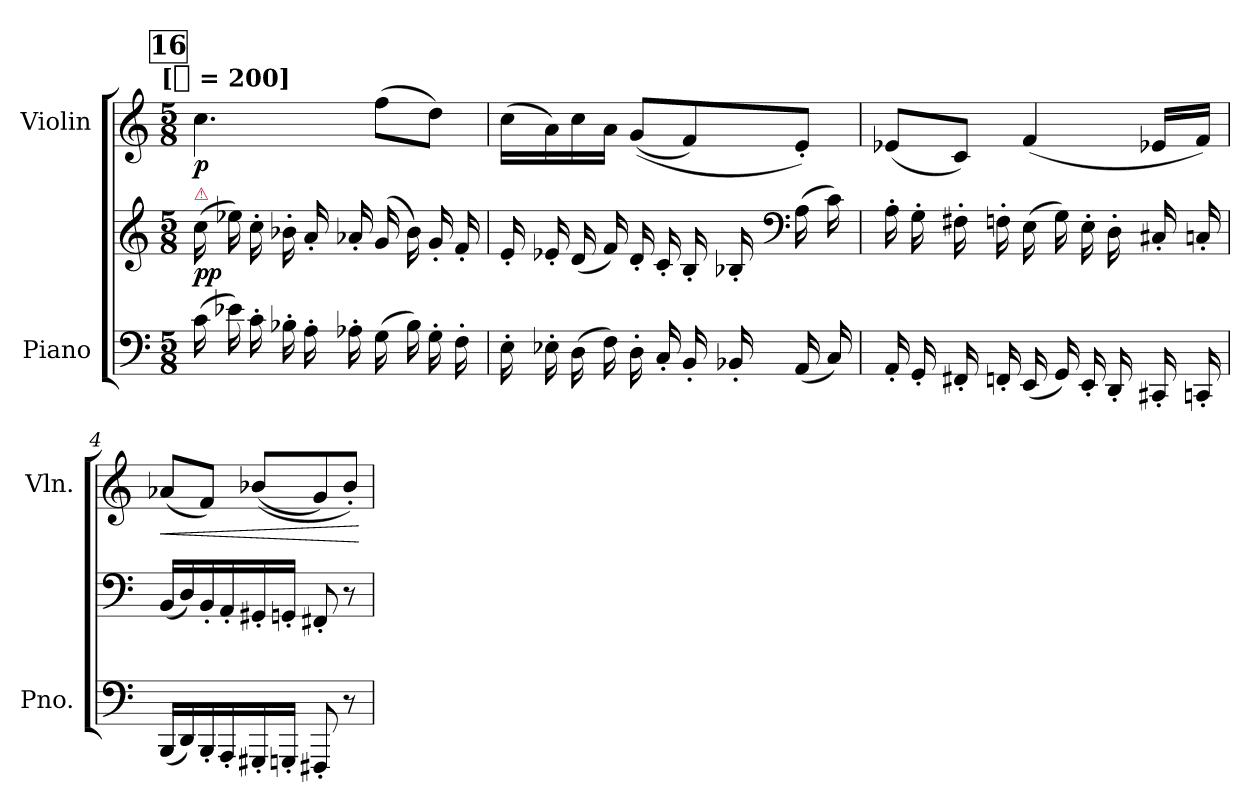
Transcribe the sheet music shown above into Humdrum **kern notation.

**kern	**kern	**dynam	**kern	**dynam
*part2	*part2	*part2	*part1	*part1
*staff3	*staff2	*staff2/3	*staff1	*staff1
*I"Piano	*	*	*I"Violin	*
*I'Pno.	*	*	*I'Vln.	*
*clefF4	*clefG2	*	*clefG2	*
*k[]	*k[]	*	*k[]	*
*C:	*C:	*	*C:	*
!!LO:TX:omd:t=[[8th] = 200]
*M5/8	*M5/8	*	*M5/8	*
*MM100	*MM100	*	*MM100	*
!!LO:REH:place=s1:t=16
=1	=1	=1	=1	=1
!	!LO:TX:a:color=crimson:t=⚠	!	!	!
(16c	(16cc	pp	4.cc	p
16e-X)	16ee-X)	.	.	.
16c'	16cc'	.	.	.
16B-X'	16b-X'	.	.	.
16A'	16a'	.	.	.
16A-X'	16a-X'	.	.	.
(16G	(16g	.	(8ffL	.
16B-)	16b-)	.	.	.
16G'	16g'	.	8ddJ)	.
16F'	16f'	.	.	.
=2	=2	=2	=2	=2
16E'	16e'	.	(16ccLL	.
16E-X'	16e-X'	.	16a)	.
(16D	(16d	.	16cc	.
16F)	16f)	.	16aJJ	.
16D'	16d'	.	((8gL	.
16C'	16c'	.	.	.
16BB'	16B'	.	8f)	.
16BB-X'	16B-X'	.	.	.
*	*clefF4	*	*	*
(16AA	(16A	.	8e'J)	.
16C)	16c)	.	.	.
=3	=3	=3	=3	=3
16AA'	16A'	.	(8e-XL	.
16GG'	16G'	.	.	.
16FF#X'	16F#X'	.	8cJ)	.
16FFn'	16Fn'	.	.	.
(16EE	(16E	.	(4f	.
16GG)	16G)	.	.	.
16EE'	16E'	.	.	.
16DD'	16D'	.	.	.
16CC#X'	16C#X'	.	16e-XLL	.
16CCn'	16Cn'	.	16fJJ)	.
=4	=4	=4	=4	=4
!	!	!	!	!LO:HP:b
(16BBBLL	(16BBLL	.	(8a-XL	<
16DD)	16D)	.	.	.
16BBB'	16BB'	.	8fJ)	.
16AAA'	16AA'	.	.	.
16GGG#X'	16GG#X'	.	((8b-XL	.
16GGGn'JJ	16GGn'JJ	.	.	.
8FFF#X'	8FF#X'	.	8g)	.
8r	8r	.	8b-'J)	.
.	.	.	.	[
=	=	=	=	=
*-	*-	*-	*-	*-
